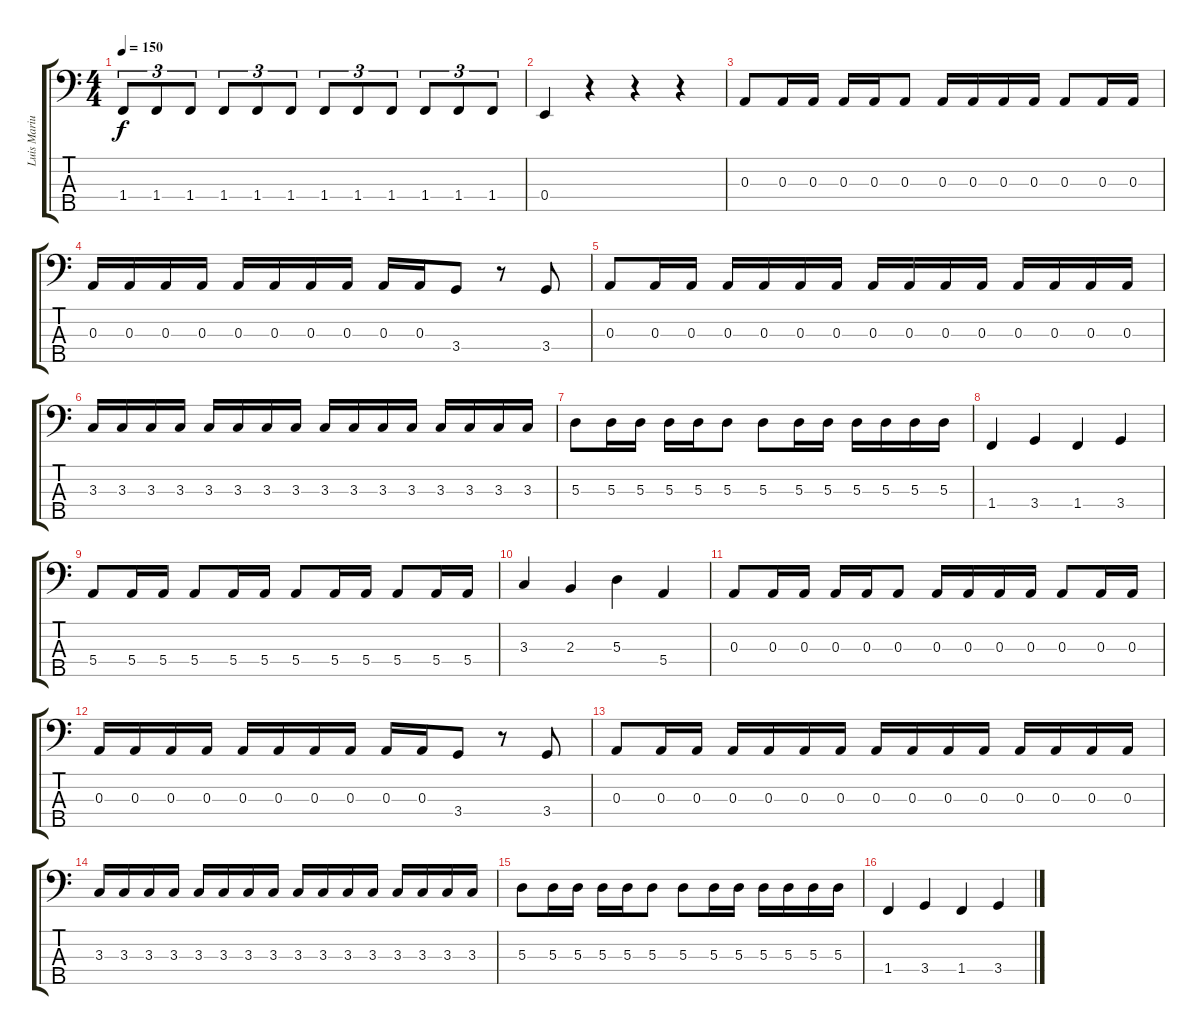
\track ("Luis Mariutti" "Luis Mariu") {instrument electricbassfinger}
\staff {score tabs}
\tuning (G2 D2 A1 E1 B0) {hide}
\ts (4 4)
\tempo 150
\clef f4
\ks c
1.4.8{tu (3 2) dy f} 1.4.8{tu (3 2)} 1.4.8{tu (3 2)} 1.4.8{tu (3 2)} 1.4.8{tu (3 2)} 1.4.8{tu (3 2)} 1.4.8{tu (3 2)} 1.4.8{tu (3 2)} 1.4.8{tu (3 2)} 1.4.8{tu (3 2)} 1.4.8{tu (3 2)} 1.4.8{tu (3 2)} |
0.4.4 r.4 r.4 r.4 |
0.3.8 0.3.16 0.3.16 0.3.16 0.3.16 0.3.8 0.3.16 0.3.16 0.3.16 0.3.16 0.3.8 0.3.16 0.3.16 |
0.3.16 0.3.16 0.3.16 0.3.16 0.3.16 0.3.16 0.3.16 0.3.16 0.3.16 0.3.16 3.4.8 r.8 3.4.8 |
0.3.8 0.3.16 0.3.16 0.3.16 0.3.16 0.3.16 0.3.16 0.3.16 0.3.16 0.3.16 0.3.16 0.3.16 0.3.16 0.3.16 0.3.16 |
3.3.16 3.3.16 3.3.16 3.3.16 3.3.16 3.3.16 3.3.16 3.3.16 3.3.16 3.3.16 3.3.16 3.3.16 3.3.16 3.3.16 3.3.16 3.3.16 |
5.3.8 5.3.16 5.3.16 5.3.16 5.3.16 5.3.8 5.3.8 5.3.16 5.3.16 5.3.16 5.3.16 5.3.16 5.3.16 |
1.4.4 3.4.4 1.4.4 3.4.4 |
5.4.8 5.4.16 5.4.16 5.4.8 5.4.16 5.4.16 5.4.8 5.4.16 5.4.16 5.4.8 5.4.16 5.4.16 |
3.3.4 2.3.4 5.3.4 5.4.4 |
0.3.8 0.3.16 0.3.16 0.3.16 0.3.16 0.3.8 0.3.16 0.3.16 0.3.16 0.3.16 0.3.8 0.3.16 0.3.16 |
0.3.16 0.3.16 0.3.16 0.3.16 0.3.16 0.3.16 0.3.16 0.3.16 0.3.16 0.3.16 3.4.8 r.8 3.4.8 |
0.3.8 0.3.16 0.3.16 0.3.16 0.3.16 0.3.16 0.3.16 0.3.16 0.3.16 0.3.16 0.3.16 0.3.16 0.3.16 0.3.16 0.3.16 |
3.3.16 3.3.16 3.3.16 3.3.16 3.3.16 3.3.16 3.3.16 3.3.16 3.3.16 3.3.16 3.3.16 3.3.16 3.3.16 3.3.16 3.3.16 3.3.16 |
5.3.8 5.3.16 5.3.16 5.3.16 5.3.16 5.3.8 5.3.8 5.3.16 5.3.16 5.3.16 5.3.16 5.3.16 5.3.16 |
1.4.4 3.4.4 1.4.4 3.4.4
